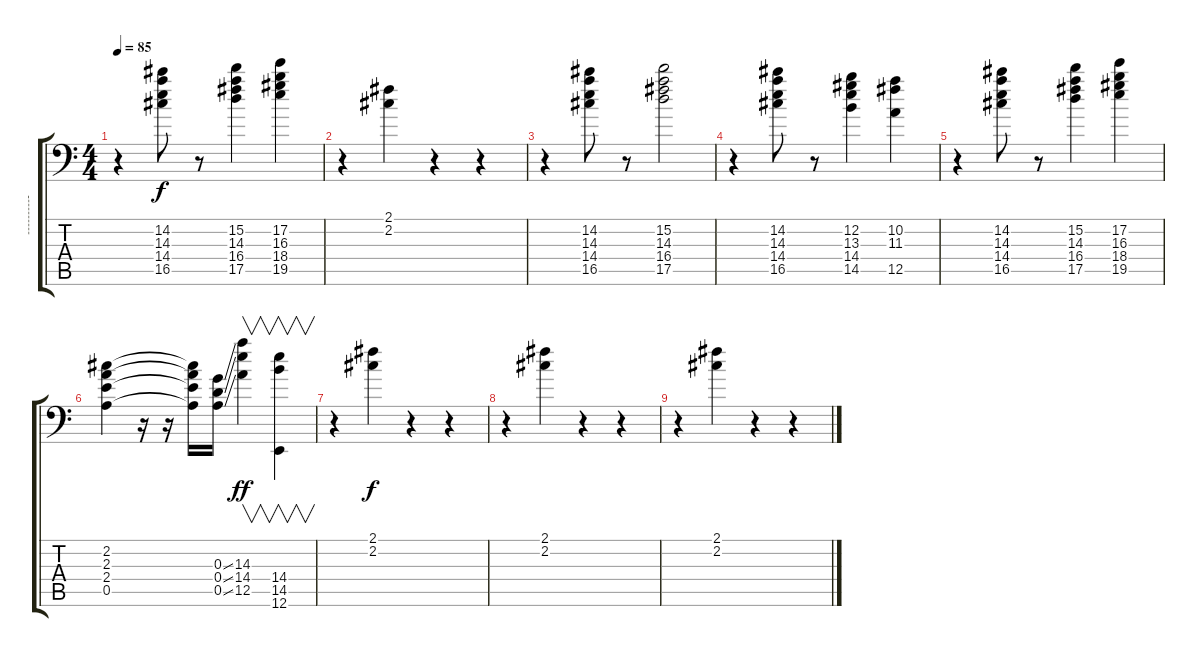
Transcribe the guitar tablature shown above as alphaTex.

\track ("----------By---------------" "----------") {instrument stringensemble1}
\staff {score tabs}
\tuning (E5 B4 G4 D4 A3 E1) {hide}
\ts (4 4)
\tempo 85
\clef f4
\ks c
r.4{dy f} (14.2 14.3 14.4 16.5).8 r.8 (15.2 14.3 16.4 17.5).4 (17.2 16.3 18.4 19.5).4 |
r.4 (2.1 2.2).4{volume 13 balance 8 instrument pad1newage} r.4{volume 13 balance 8 instrument pad1newage} r.4{volume 13 balance 8 instrument pad1newage} |
r.4{volume 11 balance 8 instrument stringensemble1} (14.2 14.3 14.4 16.5).8 r.8 (15.2 14.3 16.4 17.5).2 |
r.4 (14.2 14.3 14.4 16.5).8 r.8 (12.2 13.3 14.4 14.5).4 (10.2 11.3 12.5).4 |
r.4 (14.2 14.3 14.4 16.5).8 r.8 (15.2 14.3 16.4 17.5).4 (17.2 16.3 18.4 19.5).4 |
(2.2 2.3 2.4 0.5).4 r.16 r.16 (2.2{t} 2.3{t} 2.4{t} 0.5{t}).16{instrument drawbarorgan} (0.3{ss} 0.4{ss} 0.5{ss}).16 (14.3 14.4 12.5).4{v dy ff volume 11 balance 8 instrument drawbarorgan} (14.4 14.5 12.6).4{v} |
r.4 (2.1 2.2).4{dy f volume 13 balance 8 instrument pad1newage} r.4{volume 13 balance 8 instrument pad1newage} r.4{volume 13 balance 8 instrument pad1newage} |
r.4 (2.1 2.2).4{volume 13 balance 8 instrument pad1newage} r.4{volume 13 balance 8 instrument pad1newage} r.4{volume 13 balance 8 instrument pad1newage} |
r.4 (2.1 2.2).4{volume 13 balance 8 instrument pad1newage} r.4{volume 13 balance 8 instrument pad1newage} r.4{volume 13 balance 8 instrument pad1newage}
